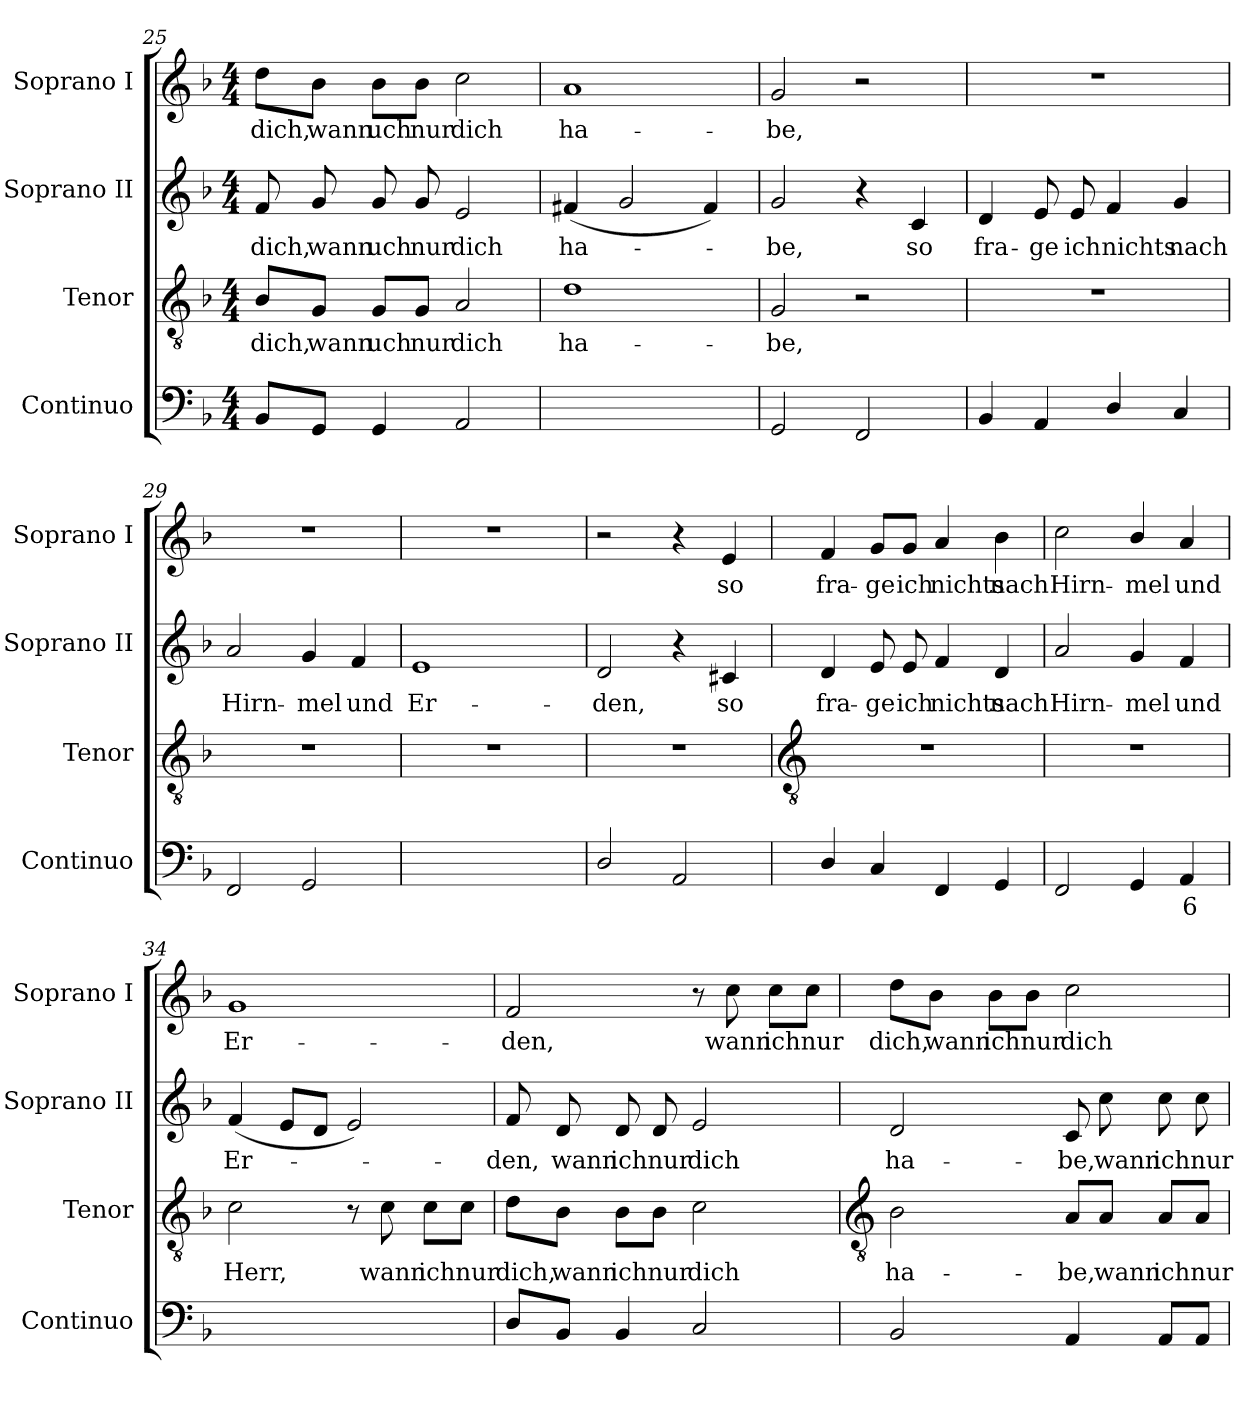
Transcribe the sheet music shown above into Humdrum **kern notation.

**kern	**text	**kern	**text	**kern	**text	**kern	**text
*part4	*part4	*part3	*part3	*part2	*part2	*part1	*part1
*staff4	*staff4	*staff3	*staff3	*staff2	*staff2	*staff1	*staff1
*I"Continuo	*	*I"Tenor	*	*I"Soprano II	*	*I"Soprano I	*
*I'Continuo	*	*I'Tenor	*	*I'Soprano II	*	*I'Soprano I	*
!!LO:LB:g=z
*clefF4	*	*clefGv2	*	*clefG2	*	*clefG2	*
*k[b-]	*	*k[b-]	*	*k[b-]	*	*k[b-]	*
*F:	*	*F:	*	*F:	*	*F:	*
*M4/4	*	*M4/4	*	*M4/4	*	*M4/4	*
=25	=25	=25	=25	=25	=25	=25	=25
!	!	!	!LO:LY:b	!	!LO:LY:b	!	!LO:LY:b
8BB-L	.	8B-/L	dich,	8f	dich,	8dd\L	dich,
!	!	!	!LO:LY:b	!	!LO:LY:b	!	!LO:LY:b
8GGJ	.	8G/J	wann	8g	wann	8b-\J	wann
!	!	!	!LO:LY:b	!	!LO:LY:b	!	!LO:LY:b
4GG	.	8G/L	uch	8g	uch	8b-\L	uch
!	!	!	!LO:LY:b	!	!LO:LY:b	!	!LO:LY:b
.	.	8G/J	nur	8g	nur	8b-\J	nur
!	!	!	!LO:LY:b	!	!LO:LY:b	!	!LO:LY:b
2AA	.	2A	dich	2e	dich	2cc	dich
=26	=26	=26	=26	=26	=26	=26	=26
!	!	!	!LO:LY:b	!	!LO:LY:b	!	!LO:LY:b
[4Dyy	.	1d	ha-	(<4f#X	ha-	1a	ha--
!	!LO:LY:b	!	!	!	!	!	!
2Dyy_	4	.	.	2g	.	.	.
4Dyy]	.	.	.	4f#)	.	.	.
=27	=27	=27	=27	=27	=27	=27	=27
!	!	!	!LO:LY:b	!	!LO:LY:b	!	!LO:LY:b
2GG	.	2G	-be,	2g	be,	2g	-be,
2FF	.	2r	.	4r	.	2r	.
!	!	!	!	!	!LO:LY:b	!	!
.	.	.	.	4c	so	.	.
=28	=28	=28	=28	=28	=28	=28	=28
!	!	!	!	!	!LO:LY:b	!	!
4BB-	.	1r	.	4d	fra-	1r	.
!	!	!	!	!	!LO:LY:b	!	!
4AA	.	.	.	8e	-ge	.	.
!	!	!	!	!	!LO:LY:b	!	!
.	.	.	.	8e	ich	.	.
!	!	!	!	!	!LO:LY:b	!	!
4D/	.	.	.	4f	nichts	.	.
!	!	!	!	!	!LO:LY:b	!	!
4C	.	.	.	4g	nach	.	.
=29	=29	=29	=29	=29	=29	=29	=29
!	!	!	!	!	!LO:LY:b	!	!
2FF	.	1r	.	2a	Hirn-	1r	.
!	!	!	!	!	!LO:LY:b	!	!
2GG	.	.	.	4g	-mel	.	.
!	!	!	!	!	!LO:LY:b	!	!
.	.	.	.	4f	und	.	.
=30	=30	=30	=30	=30	=30	=30	=30
!	!	!	!	!	!LO:LY:b	!	!
[4AAyy	.	1r	.	1e	Er--	1r	.
!	!LO:LY:b	!	!	!	!	!	!
2AAyy_	4	.	.	.	.	.	.
4AAyy]	.	.	.	.	.	.	.
=31	=31	=31	=31	=31	=31	=31	=31
!	!	!	!	!	!LO:LY:b	!	!
2D/	.	1r	.	2d	-den,	2r	.
2AA	.	.	.	4r	.	4r	.
!	!	!	!	!	!LO:LY:b	!	!LO:LY:b
.	.	.	.	4c#X	so	4e	so
!!LO:LB:g=z
=32	=32	=32	=32	=32	=32	=32	=32
*	*	*clefGv2	*	*	*	*	*
!	!	!	!	!	!LO:LY:b	!	!LO:LY:b
4D/	.	1r	.	4d	fra-	4f	fra-
!	!	!	!	!	!LO:LY:b	!	!LO:LY:b
4C	.	.	.	8e	-ge	8g/L	-ge
!	!	!	!	!	!LO:LY:b	!	!LO:LY:b
.	.	.	.	8e	ich	8g/J	ich
!	!	!	!	!	!LO:LY:b	!	!LO:LY:b
4FF	.	.	.	4f	nichts	4a	nichts
!	!	!	!	!	!LO:LY:b	!	!LO:LY:b
4GG	.	.	.	4d	nach	4b-	nach
=33	=33	=33	=33	=33	=33	=33	=33
!	!	!	!	!	!LO:LY:b	!	!LO:LY:b
2FF	.	1r	.	2a	Hirn-	2cc	Hirn-
!	!	!	!	!	!LO:LY:b	!	!LO:LY:b
4GG	.	.	.	4g	-mel	4b-/	-mel
!	!LO:LY:b	!	!	!	!LO:LY:b	!	!LO:LY:b
4AA	6	.	.	4f	und	4a	und
=34	=34	=34	=34	=34	=34	=34	=34
!	!LO:LY:b	!	!LO:LY:b	!	!LO:LY:b	!	!LO:LY:b
[2Cyy	4	2c	Herr,	(<4f	Er-	1g	Er-
.	.	.	.	8eL	.	.	.
.	.	.	.	8dJ	.	.	.
!	!LO:LY:b	!	!	!	!	!	!
2Cyy]	3	8r	.	2e)	.	.	.
!	!	!	!LO:LY:b	!	!	!	!
.	.	8c	wann	.	.	.	.
!	!	!	!LO:LY:b	!	!	!	!
.	.	8c\L	ich	.	.	.	.
!	!	!	!LO:LY:b	!	!	!	!
.	.	8c\J	nur	.	.	.	.
=35	=35	=35	=35	=35	=35	=35	=35
!	!	!	!LO:LY:b	!	!LO:LY:b	!	!LO:LY:b
8DL	.	8d\L	dich,	8f	den,	2f	-den,
!	!	!	!LO:LY:b	!	!LO:LY:b	!	!
8BB-J	.	8B-\J	wann	8d	wann	.	.
!	!	!	!LO:LY:b	!	!LO:LY:b	!	!
4BB-	.	8B-\L	ich	8d	ich	.	.
!	!	!	!LO:LY:b	!	!LO:LY:b	!	!
.	.	8B-\J	nur	8d	nur	.	.
!	!	!	!LO:LY:b	!	!LO:LY:b	!	!
2C	.	2c	dich	2e	dich	8r	.
!	!	!	!	!	!	!	!LO:LY:b
.	.	.	.	.	.	8cc	wann
!	!	!	!	!	!	!	!LO:LY:b
.	.	.	.	.	.	8cc\L	ich
!	!	!	!	!	!	!	!LO:LY:b
.	.	.	.	.	.	8cc\J	nur
!!LO:LB:g=z
=36	=36	=36	=36	=36	=36	=36	=36
*	*	*clefGv2	*	*	*	*	*
!	!	!	!LO:LY:b	!	!LO:LY:b	!	!LO:LY:b
2BB-	.	2B-	ha-	2d	ha-	8dd\L	dich,
!	!	!	!	!	!	!	!LO:LY:b
.	.	.	.	.	.	8b-\J	wann
!	!	!	!	!	!	!	!LO:LY:b
.	.	.	.	.	.	8b-\L	ich
!	!	!	!	!	!	!	!LO:LY:b
.	.	.	.	.	.	8b-\J	nur
!	!	!	!LO:LY:b	!	!LO:LY:b	!	!LO:LY:b
4AA	.	8A/L	-be,	8c	-be,	2cc	dich
!	!	!	!LO:LY:b	!	!LO:LY:b	!	!
.	.	8A/J	wann	8cc	wann	.	.
!	!	!	!LO:LY:b	!	!LO:LY:b	!	!
8AAL	.	8A/L	ich	8cc	ich	.	.
!	!	!	!LO:LY:b	!	!LO:LY:b	!	!
8AAJ	.	8A/J	nur	8cc	nur	.	.
=	=	=	=	=	=	=	=
*-	*-	*-	*-	*-	*-	*-	*-
